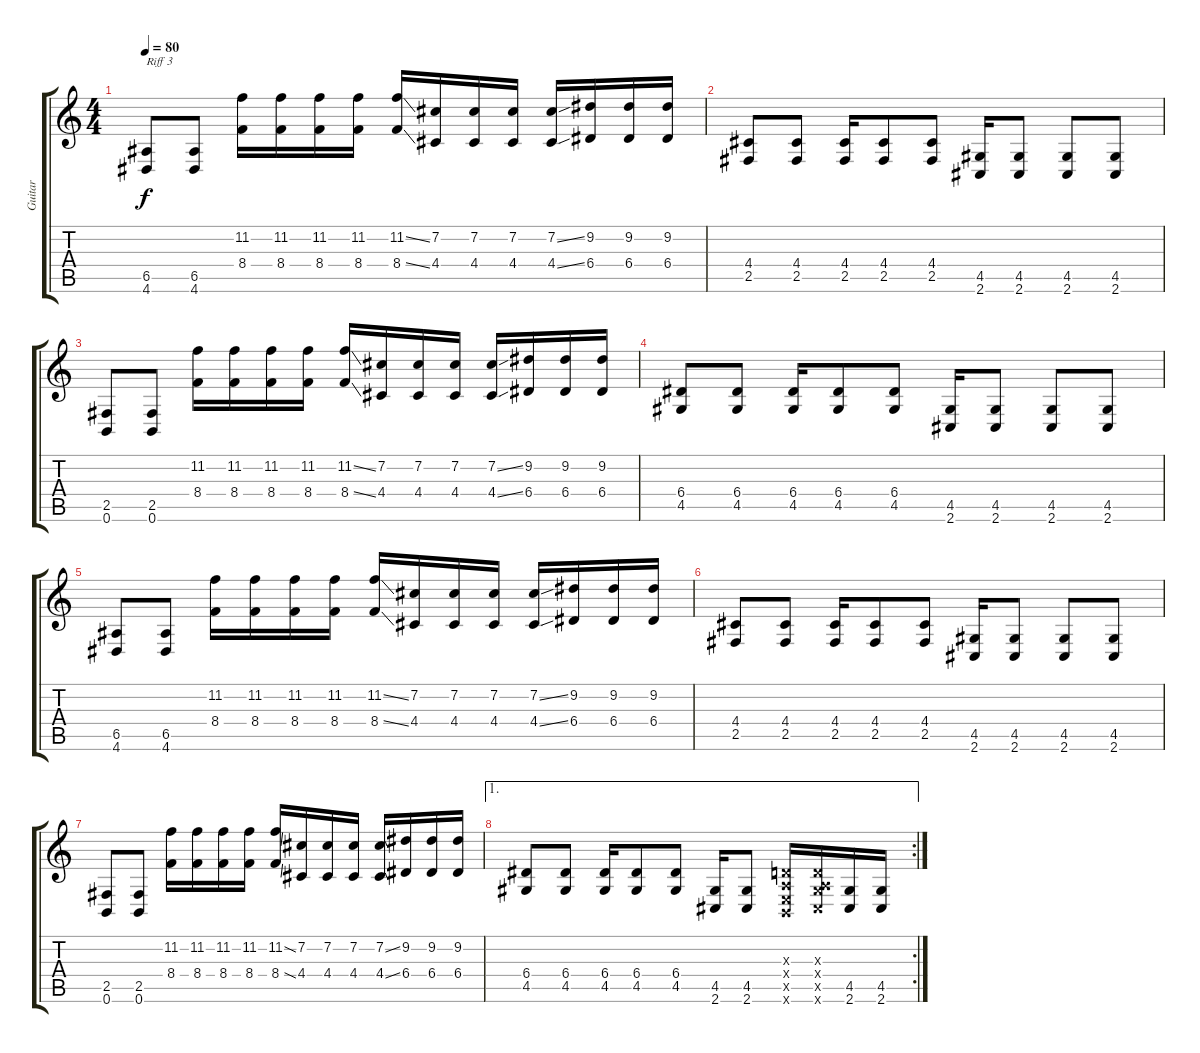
\track ("Guitar" "Guitar") {instrument overdrivenguitar}
\staff {score tabs}
\tuning (B3 Gb3 D3 A2 E2 B1) {hide}
\ts (4 4)
\tempo 80
\clef g2
\ks c
(6.5 4.6).8{txt "Riff 3" dy f} (6.5 4.6).8 (11.2 8.4).16 (11.2 8.4).16 (11.2 8.4).16 (11.2 8.4).16 (11.2{ss} 8.4{ss}).16 (7.2 4.4).16 (7.2 4.4).16 (7.2 4.4).16 (7.2{ss} 4.4{ss}).16 (9.2 6.4).16 (9.2 6.4).16 (9.2 6.4).16 |
(4.4 2.5).8 (4.4 2.5).8 (4.4 2.5).16 (4.4 2.5).8 (4.4 2.5).8 (4.5 2.6).16 (4.5 2.6).8 (4.5 2.6).8 (4.5 2.6).8 |
(2.5 0.6).8 (2.5 0.6).8 (11.2 8.4).16 (11.2 8.4).16 (11.2 8.4).16 (11.2 8.4).16 (11.2{ss} 8.4{ss}).16 (7.2 4.4).16 (7.2 4.4).16 (7.2 4.4).16 (7.2{ss} 4.4{ss}).16 (9.2 6.4).16 (9.2 6.4).16 (9.2 6.4).16 |
(6.4 4.5).8 (6.4 4.5).8 (6.4 4.5).16 (6.4 4.5).8 (6.4 4.5).8 (4.5 2.6).16 (4.5 2.6).8 (4.5 2.6).8 (4.5 2.6).8 |
(6.5 4.6).8 (6.5 4.6).8 (11.2 8.4).16 (11.2 8.4).16 (11.2 8.4).16 (11.2 8.4).16 (11.2{ss} 8.4{ss}).16 (7.2 4.4).16 (7.2 4.4).16 (7.2 4.4).16 (7.2{ss} 4.4{ss}).16 (9.2 6.4).16 (9.2 6.4).16 (9.2 6.4).16 |
(4.4 2.5).8 (4.4 2.5).8 (4.4 2.5).16 (4.4 2.5).8 (4.4 2.5).8 (4.5 2.6).16 (4.5 2.6).8 (4.5 2.6).8 (4.5 2.6).8 |
(2.5 0.6).8 (2.5 0.6).8 (11.2 8.4).16 (11.2 8.4).16 (11.2 8.4).16 (11.2 8.4).16 (11.2{ss} 8.4{ss}).16 (7.2 4.4).16 (7.2 4.4).16 (7.2 4.4).16 (7.2{ss} 4.4{ss}).16 (9.2 6.4).16 (9.2 6.4).16 (9.2 6.4).16 |
\ae 1
\rc 2
(6.4 4.5).8 (6.4 4.5).8 (6.4 4.5).16 (6.4 4.5).8 (6.4 4.5).8 (4.5 2.6).16 (4.5 2.6).8 (0.3{x} 0.4{x} 0.5{x} 0.6{x}).16 (0.3{x} 0.4{x} 4.5{x} 2.6{x}).16 (4.5 2.6).16 (4.5 2.6).16
